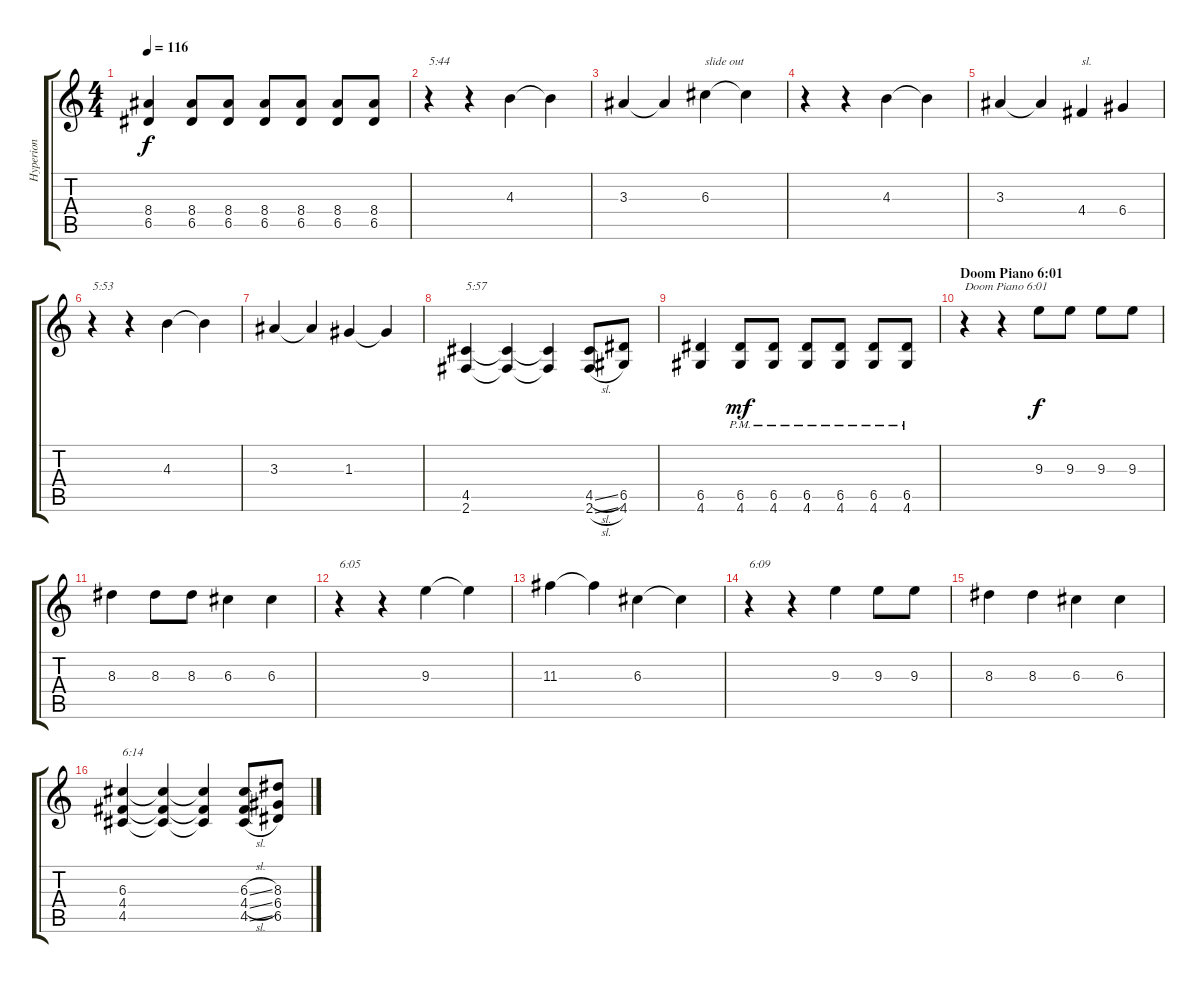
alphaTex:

\track ("Hyperion" "Hyperion") {instrument distortionguitar}
\staff {score tabs}
\tuning (E4 B3 G3 D3 A2 E2) {hide}
\ts (4 4)
\tempo 116
\clef g2
\ks c
(8.4 6.5).4{dy f} (8.4 6.5).8 (8.4 6.5).8 (8.4 6.5).8 (8.4 6.5).8 (8.4 6.5).8 (8.4 6.5).8 |
r.4{txt "5:44"} r.4 4.3.4 4.3{t}.4 |
3.3.4 3.3{t}.4 6.3.4{txt "slide out"} 6.3{t}.4 |
r.4 r.4 4.3.4 4.3{t}.4 |
3.3.4 3.3{t}.4 4.4.4{txt "sl."} 6.4.4 |
r.4{txt "5:53"} r.4 4.3.4 4.3{t}.4 |
3.3.4 3.3{t}.4 1.3.4 1.3{t}.4 |
(4.5 2.6).4{txt "5:57"} (4.5{t} 2.6{t}).4 (4.5{t} 2.6{t}).4 (4.5{sl} 2.6{sl}).8 (6.5 4.6).8 |
(6.5 4.6).4 (6.5{pm} 4.6{pm}).8{dy mf} (6.5{pm} 4.6{pm}).8 (6.5{pm} 4.6{pm}).8 (6.5{pm} 4.6{pm}).8 (6.5{pm} 4.6{pm}).8 (6.5{pm} 4.6{pm}).8 |
\section ("" "Doom Piano 6:01")
r.4{txt "Doom Piano 6:01"} r.4 9.3.8{dy f} 9.3.8 9.3.8 9.3.8 |
8.3.4 8.3.8 8.3.8 6.3.4 6.3.4 |
r.4{txt "6:05"} r.4 9.3.4 9.3{t}.4 |
11.3.4 11.3{t}.4 6.3.4 6.3{t}.4 |
r.4{txt "6:09"} r.4 9.3.4 9.3.8 9.3.8 |
8.3.4 8.3.4 6.3.4 6.3.4 |
(6.3 4.4 4.5).4{txt "6:14"} (6.3{t} 4.4{t} 4.5{t}).4 (6.3{t} 4.4{t} 4.5{t}).4 (6.3{sl} 4.4{sl} 4.5{sl}).8 (8.3 6.4 6.5).8
